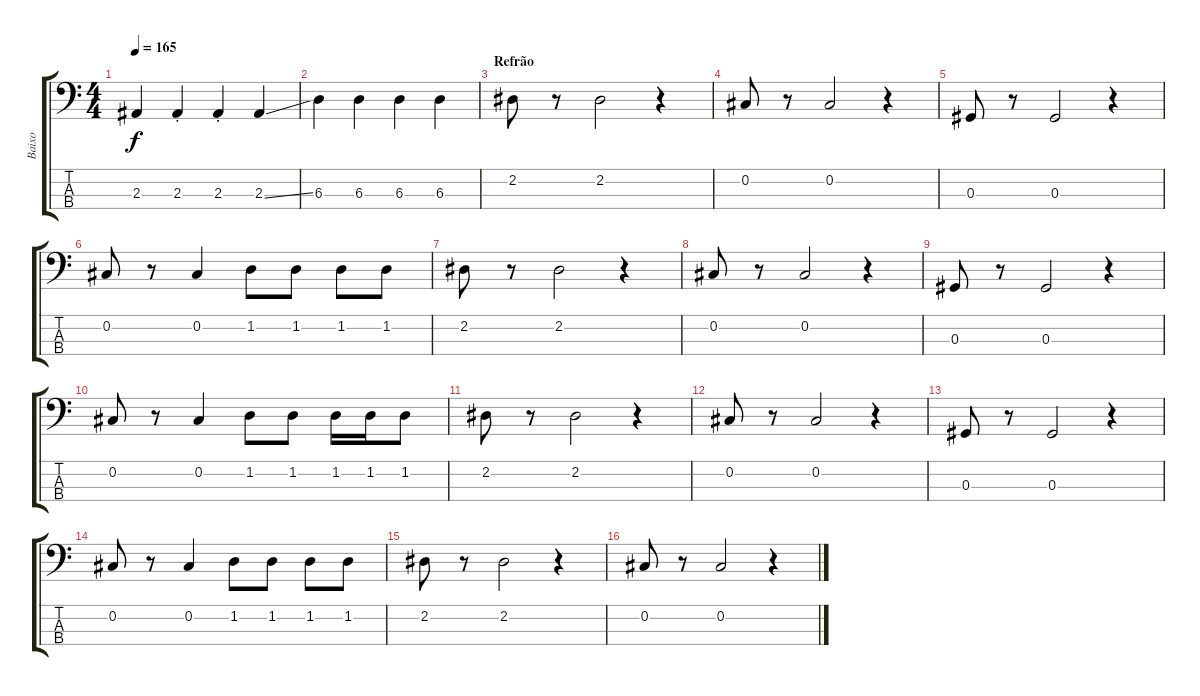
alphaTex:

\track ("Baixo" "Baixo") {instrument electricbassfinger}
\staff {score tabs}
\tuning (Gb2 Db2 Ab1 Eb1) {hide}
\ts (4 4)
\tempo 165
\clef f4
\ks c
2.3.4{dy f} 2.3{st}.4 2.3{st}.4 2.3{ss}.4 |
6.3.4 6.3.4 6.3.4 6.3.4 |
\section ("" "Refrão")
2.2.8 r.8 2.2.2 r.4 |
0.2.8 r.8 0.2.2 r.4 |
0.3.8 r.8 0.3.2 r.4 |
0.2.8 r.8 0.2.4 1.2.8 1.2.8 1.2.8 1.2.8 |
2.2.8 r.8 2.2.2 r.4 |
0.2.8 r.8 0.2.2 r.4 |
0.3.8 r.8 0.3.2 r.4 |
0.2.8 r.8 0.2.4 1.2.8 1.2.8 1.2.16 1.2.16 1.2.8 |
2.2.8 r.8 2.2.2 r.4 |
0.2.8 r.8 0.2.2 r.4 |
0.3.8 r.8 0.3.2 r.4 |
0.2.8 r.8 0.2.4 1.2.8 1.2.8 1.2.8 1.2.8 |
2.2.8 r.8 2.2.2 r.4 |
0.2.8 r.8 0.2.2 r.4
